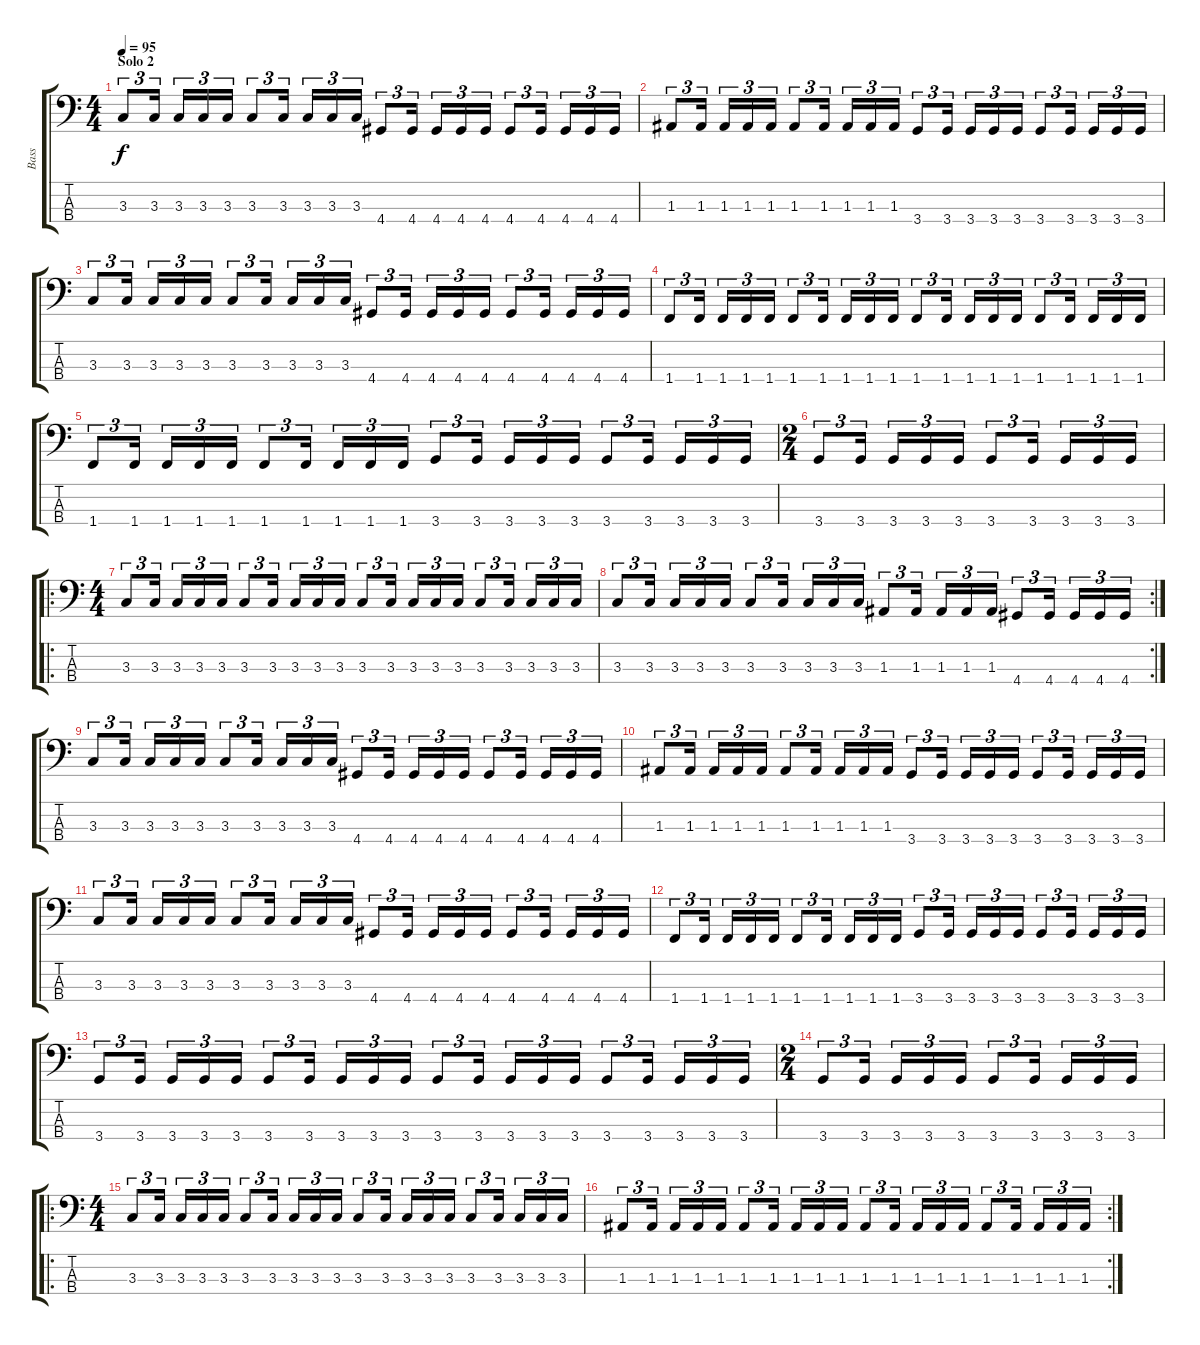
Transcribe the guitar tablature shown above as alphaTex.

\track ("Bass" "Bass") {instrument electricbassfinger}
\staff {score tabs}
\tuning (G2 D2 A1 E1) {hide}
\ts (4 4)
\section ("" "Solo 2")
\tempo 95
\clef f4
\ks c
3.3.8{tu (3 2) dy f} 3.3.16{tu (3 2)} 3.3.16{tu (3 2)} 3.3.16{tu (3 2)} 3.3.16{tu (3 2)} 3.3.8{tu (3 2)} 3.3.16{tu (3 2)} 3.3.16{tu (3 2)} 3.3.16{tu (3 2)} 3.3.16{tu (3 2)} 4.4.8{tu (3 2)} 4.4.16{tu (3 2)} 4.4.16{tu (3 2)} 4.4.16{tu (3 2)} 4.4.16{tu (3 2)} 4.4.8{tu (3 2)} 4.4.16{tu (3 2)} 4.4.16{tu (3 2)} 4.4.16{tu (3 2)} 4.4.16{tu (3 2)} |
1.3.8{tu (3 2)} 1.3.16{tu (3 2)} 1.3.16{tu (3 2)} 1.3.16{tu (3 2)} 1.3.16{tu (3 2)} 1.3.8{tu (3 2)} 1.3.16{tu (3 2)} 1.3.16{tu (3 2)} 1.3.16{tu (3 2)} 1.3.16{tu (3 2)} 3.4.8{tu (3 2)} 3.4.16{tu (3 2)} 3.4.16{tu (3 2)} 3.4.16{tu (3 2)} 3.4.16{tu (3 2)} 3.4.8{tu (3 2)} 3.4.16{tu (3 2)} 3.4.16{tu (3 2)} 3.4.16{tu (3 2)} 3.4.16{tu (3 2)} |
3.3.8{tu (3 2)} 3.3.16{tu (3 2)} 3.3.16{tu (3 2)} 3.3.16{tu (3 2)} 3.3.16{tu (3 2)} 3.3.8{tu (3 2)} 3.3.16{tu (3 2)} 3.3.16{tu (3 2)} 3.3.16{tu (3 2)} 3.3.16{tu (3 2)} 4.4.8{tu (3 2)} 4.4.16{tu (3 2)} 4.4.16{tu (3 2)} 4.4.16{tu (3 2)} 4.4.16{tu (3 2)} 4.4.8{tu (3 2)} 4.4.16{tu (3 2)} 4.4.16{tu (3 2)} 4.4.16{tu (3 2)} 4.4.16{tu (3 2)} |
1.4.8{tu (3 2)} 1.4.16{tu (3 2)} 1.4.16{tu (3 2)} 1.4.16{tu (3 2)} 1.4.16{tu (3 2)} 1.4.8{tu (3 2)} 1.4.16{tu (3 2)} 1.4.16{tu (3 2)} 1.4.16{tu (3 2)} 1.4.16{tu (3 2)} 1.4.8{tu (3 2)} 1.4.16{tu (3 2)} 1.4.16{tu (3 2)} 1.4.16{tu (3 2)} 1.4.16{tu (3 2)} 1.4.8{tu (3 2)} 1.4.16{tu (3 2)} 1.4.16{tu (3 2)} 1.4.16{tu (3 2)} 1.4.16{tu (3 2)} |
1.4.8{tu (3 2)} 1.4.16{tu (3 2)} 1.4.16{tu (3 2)} 1.4.16{tu (3 2)} 1.4.16{tu (3 2)} 1.4.8{tu (3 2)} 1.4.16{tu (3 2)} 1.4.16{tu (3 2)} 1.4.16{tu (3 2)} 1.4.16{tu (3 2)} 3.4.8{tu (3 2)} 3.4.16{tu (3 2)} 3.4.16{tu (3 2)} 3.4.16{tu (3 2)} 3.4.16{tu (3 2)} 3.4.8{tu (3 2)} 3.4.16{tu (3 2)} 3.4.16{tu (3 2)} 3.4.16{tu (3 2)} 3.4.16{tu (3 2)} |
\ts (2 4)
3.4.8{tu (3 2)} 3.4.16{tu (3 2)} 3.4.16{tu (3 2)} 3.4.16{tu (3 2)} 3.4.16{tu (3 2)} 3.4.8{tu (3 2)} 3.4.16{tu (3 2)} 3.4.16{tu (3 2)} 3.4.16{tu (3 2)} 3.4.16{tu (3 2)} |
\ro
\ts (4 4)
3.3.8{tu (3 2)} 3.3.16{tu (3 2)} 3.3.16{tu (3 2)} 3.3.16{tu (3 2)} 3.3.16{tu (3 2)} 3.3.8{tu (3 2)} 3.3.16{tu (3 2)} 3.3.16{tu (3 2)} 3.3.16{tu (3 2)} 3.3.16{tu (3 2)} 3.3.8{tu (3 2)} 3.3.16{tu (3 2)} 3.3.16{tu (3 2)} 3.3.16{tu (3 2)} 3.3.16{tu (3 2)} 3.3.8{tu (3 2)} 3.3.16{tu (3 2)} 3.3.16{tu (3 2)} 3.3.16{tu (3 2)} 3.3.16{tu (3 2)} |
\rc 2
3.3.8{tu (3 2)} 3.3.16{tu (3 2)} 3.3.16{tu (3 2)} 3.3.16{tu (3 2)} 3.3.16{tu (3 2)} 3.3.8{tu (3 2)} 3.3.16{tu (3 2)} 3.3.16{tu (3 2)} 3.3.16{tu (3 2)} 3.3.16{tu (3 2)} 1.3.8{tu (3 2)} 1.3.16{tu (3 2)} 1.3.16{tu (3 2)} 1.3.16{tu (3 2)} 1.3.16{tu (3 2)} 4.4.8{tu (3 2)} 4.4.16{tu (3 2)} 4.4.16{tu (3 2)} 4.4.16{tu (3 2)} 4.4.16{tu (3 2)} |
3.3.8{tu (3 2)} 3.3.16{tu (3 2)} 3.3.16{tu (3 2)} 3.3.16{tu (3 2)} 3.3.16{tu (3 2)} 3.3.8{tu (3 2)} 3.3.16{tu (3 2)} 3.3.16{tu (3 2)} 3.3.16{tu (3 2)} 3.3.16{tu (3 2)} 4.4.8{tu (3 2)} 4.4.16{tu (3 2)} 4.4.16{tu (3 2)} 4.4.16{tu (3 2)} 4.4.16{tu (3 2)} 4.4.8{tu (3 2)} 4.4.16{tu (3 2)} 4.4.16{tu (3 2)} 4.4.16{tu (3 2)} 4.4.16{tu (3 2)} |
1.3.8{tu (3 2)} 1.3.16{tu (3 2)} 1.3.16{tu (3 2)} 1.3.16{tu (3 2)} 1.3.16{tu (3 2)} 1.3.8{tu (3 2)} 1.3.16{tu (3 2)} 1.3.16{tu (3 2)} 1.3.16{tu (3 2)} 1.3.16{tu (3 2)} 3.4.8{tu (3 2)} 3.4.16{tu (3 2)} 3.4.16{tu (3 2)} 3.4.16{tu (3 2)} 3.4.16{tu (3 2)} 3.4.8{tu (3 2)} 3.4.16{tu (3 2)} 3.4.16{tu (3 2)} 3.4.16{tu (3 2)} 3.4.16{tu (3 2)} |
3.3.8{tu (3 2)} 3.3.16{tu (3 2)} 3.3.16{tu (3 2)} 3.3.16{tu (3 2)} 3.3.16{tu (3 2)} 3.3.8{tu (3 2)} 3.3.16{tu (3 2)} 3.3.16{tu (3 2)} 3.3.16{tu (3 2)} 3.3.16{tu (3 2)} 4.4.8{tu (3 2)} 4.4.16{tu (3 2)} 4.4.16{tu (3 2)} 4.4.16{tu (3 2)} 4.4.16{tu (3 2)} 4.4.8{tu (3 2)} 4.4.16{tu (3 2)} 4.4.16{tu (3 2)} 4.4.16{tu (3 2)} 4.4.16{tu (3 2)} |
1.4.8{tu (3 2)} 1.4.16{tu (3 2)} 1.4.16{tu (3 2)} 1.4.16{tu (3 2)} 1.4.16{tu (3 2)} 1.4.8{tu (3 2)} 1.4.16{tu (3 2)} 1.4.16{tu (3 2)} 1.4.16{tu (3 2)} 1.4.16{tu (3 2)} 3.4.8{tu (3 2)} 3.4.16{tu (3 2)} 3.4.16{tu (3 2)} 3.4.16{tu (3 2)} 3.4.16{tu (3 2)} 3.4.8{tu (3 2)} 3.4.16{tu (3 2)} 3.4.16{tu (3 2)} 3.4.16{tu (3 2)} 3.4.16{tu (3 2)} |
3.4.8{tu (3 2)} 3.4.16{tu (3 2)} 3.4.16{tu (3 2)} 3.4.16{tu (3 2)} 3.4.16{tu (3 2)} 3.4.8{tu (3 2)} 3.4.16{tu (3 2)} 3.4.16{tu (3 2)} 3.4.16{tu (3 2)} 3.4.16{tu (3 2)} 3.4.8{tu (3 2)} 3.4.16{tu (3 2)} 3.4.16{tu (3 2)} 3.4.16{tu (3 2)} 3.4.16{tu (3 2)} 3.4.8{tu (3 2)} 3.4.16{tu (3 2)} 3.4.16{tu (3 2)} 3.4.16{tu (3 2)} 3.4.16{tu (3 2)} |
\ts (2 4)
3.4.8{tu (3 2)} 3.4.16{tu (3 2)} 3.4.16{tu (3 2)} 3.4.16{tu (3 2)} 3.4.16{tu (3 2)} 3.4.8{tu (3 2)} 3.4.16{tu (3 2)} 3.4.16{tu (3 2)} 3.4.16{tu (3 2)} 3.4.16{tu (3 2)} |
\ro
\ts (4 4)
3.3.8{tu (3 2)} 3.3.16{tu (3 2)} 3.3.16{tu (3 2)} 3.3.16{tu (3 2)} 3.3.16{tu (3 2)} 3.3.8{tu (3 2)} 3.3.16{tu (3 2)} 3.3.16{tu (3 2)} 3.3.16{tu (3 2)} 3.3.16{tu (3 2)} 3.3.8{tu (3 2)} 3.3.16{tu (3 2)} 3.3.16{tu (3 2)} 3.3.16{tu (3 2)} 3.3.16{tu (3 2)} 3.3.8{tu (3 2)} 3.3.16{tu (3 2)} 3.3.16{tu (3 2)} 3.3.16{tu (3 2)} 3.3.16{tu (3 2)} |
\rc 2
1.3.8{tu (3 2)} 1.3.16{tu (3 2)} 1.3.16{tu (3 2)} 1.3.16{tu (3 2)} 1.3.16{tu (3 2)} 1.3.8{tu (3 2)} 1.3.16{tu (3 2)} 1.3.16{tu (3 2)} 1.3.16{tu (3 2)} 1.3.16{tu (3 2)} 1.3.8{tu (3 2)} 1.3.16{tu (3 2)} 1.3.16{tu (3 2)} 1.3.16{tu (3 2)} 1.3.16{tu (3 2)} 1.3.8{tu (3 2)} 1.3.16{tu (3 2)} 1.3.16{tu (3 2)} 1.3.16{tu (3 2)} 1.3.16{tu (3 2)}
